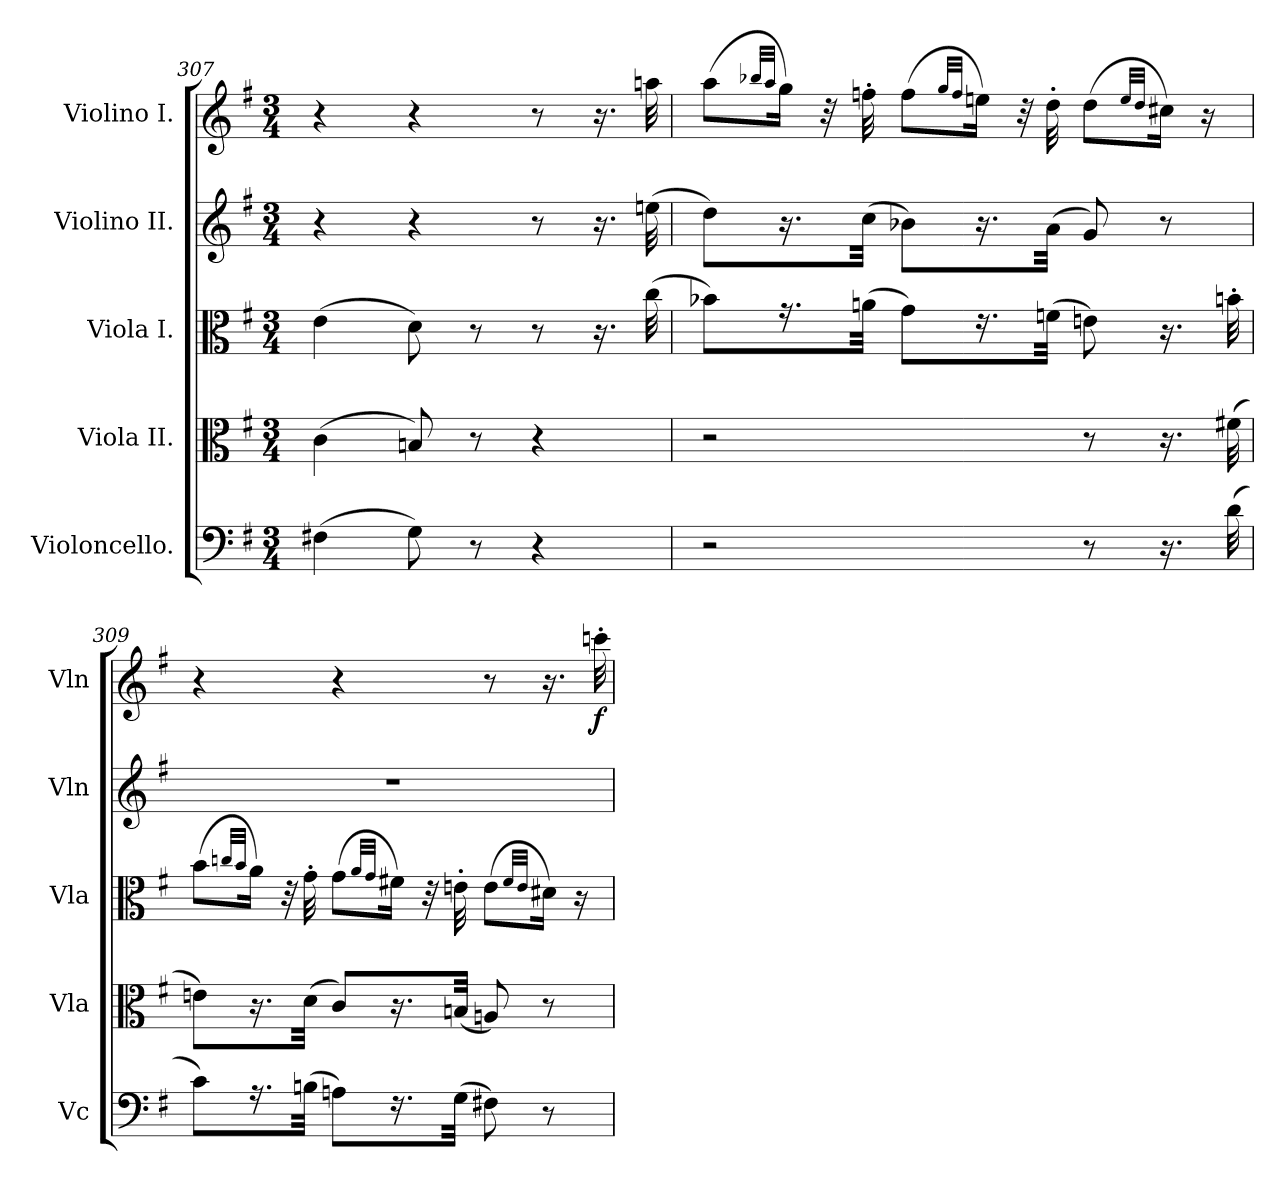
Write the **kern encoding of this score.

**kern	**kern	**kern	**kern	**kern	**dynam
*part5	*part4	*part3	*part2	*part1	*part1
*staff5	*staff4	*staff3	*staff2	*staff1	*staff1
*I"Violoncello.	*I"Viola II.	*I"Viola I.	*I"Violino II.	*I"Violino I.	*
*I'Vc	*I'Vla	*I'Vla	*I'Vln	*I'Vln	*
*clefF4	*clefC3	*clefC3	*clefG2	*clefG2	*
*k[f#]	*k[f#]	*k[f#]	*k[f#]	*k[f#]	*
*M3/4	*M3/4	*M3/4	*M3/4	*M3/4	*
=307	=307	=307	=307	=307	=307
(>4F#X\	(>4c\	(>4e\	4r	4r	.
8G\)	8Bn/)	8d\)	4r	4r	.
8r	8r	8r	.	.	.
4r	4r	8r	8r	8r	.
.	.	16.r	16.r	16.r	.
.	.	(>32cc\	(>32een\	32aan\	.
=308	=308	=308	=308	=308	=308
2r	2r	8b-X\L)	8dd\L)	(>8aa\L	.
.	.	.	.	32qbb-X/LLL	.
.	.	.	.	32qaa/JJJ	.
.	.	16.rg	16.r	16gg\Jk)	.
.	.	.	.	32r	.
.	.	(>32an\Jkk	(>32cc\Jkk	32ffn'\	.
.	.	8g\L)	8b-X\L)	(>8ff\L	.
.	.	.	.	32qgg/LLL	.
.	.	.	.	32qff/JJJ	.
.	.	16.re	16.r	16een\Jk)	.
.	.	.	.	32r	.
.	.	(>32fn\Jkk	(>32a\Jkk	32dd'\	.
8r	8r	8en\)	8g/)	(>8dd\L	.
.	.	.	.	32qee/LLL	.
.	.	.	.	32qdd/JJJ	.
16.r	16.r	16.r	8r	16cc#X\Jk)	.
.	.	.	.	16r	.
(>32d\	(>32f#X\	32bn'\	.	.	.
!!LO:LB:g=z
=309	=309	=309	=309	=309	=309
8c\L)	8en\L)	(>8b\L	2.r	4r	.
.	.	32qccn/LLL	.	.	.
.	.	32qb/JJJ	.	.	.
16.rA	16.r	16a\Jk)	.	.	.
.	.	32r	.	.	.
(>32Bn\Jkk	(>32d\Jkk	32g'\	.	.	.
8An\L)	8c/L)	(>8g\L	.	4r	.
.	.	32qa/LLL	.	.	.
.	.	32qg/JJJ	.	.	.
16.rF	16.r	16f#X\Jk)	.	.	.
.	.	32r	.	.	.
(>32G\Jkk	(<32Bn/Jkk	32en'\	.	.	.
8F#X\)	8An/)	(>8e\L	.	8r	.
.	.	32qf#/LLL	.	.	.
.	.	32qe/JJJ	.	.	.
8r	8r	16d#X\Jk)	.	16.r	.
.	.	16r	.	.	.
!	!	!	!	!	!LO:DY:b
.	.	.	.	32cccn'\	f
=	=	=	=	=	=
*-	*-	*-	*-	*-	*-
